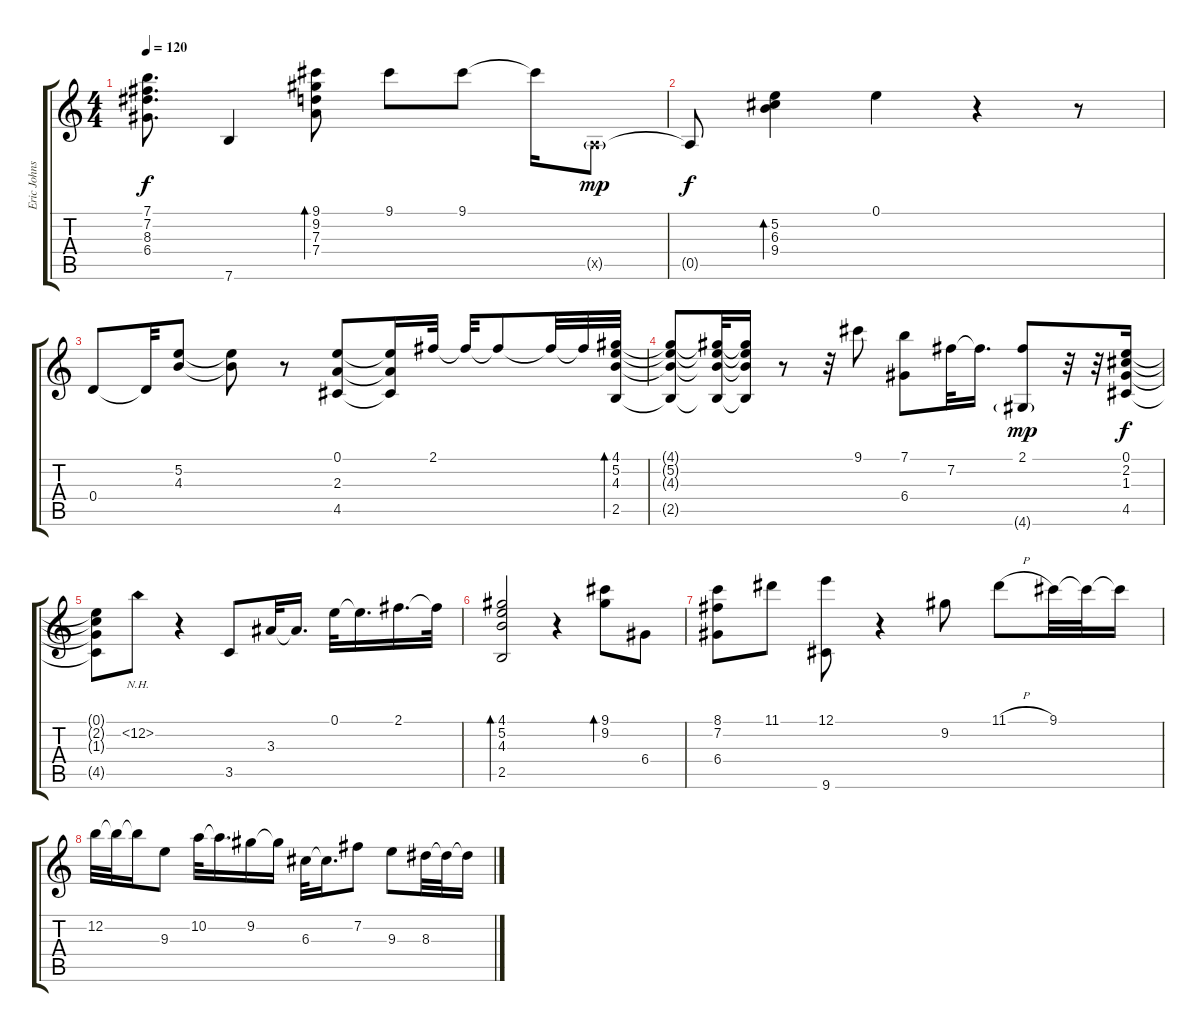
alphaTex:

\track ("Eric Johnson" "Eric Johns") {instrument electricguitarjazz}
\staff {score tabs}
\tuning (E4 B3 G3 D3 A2 E2) {hide}
\ts (4 4)
\tempo 120
\clef g2
\ks c
(7.1{t} 7.2{t} 8.3{t} 6.4{t}).8{d dy f} 7.6.4 (9.1 9.2 7.3 7.4).8{bd 120} 9.1.8 9.1.8 9.1{t}.16 0.5{g x}.8{dy mp} |
0.5{t}.8{dy f} (5.2 6.3 9.4).4{bd 480} 0.1.4 r.4 r.8 |
0.4.8 0.4{t}.32 (5.2 4.3).8 (5.2{t} 4.3{t}).8 r.8 (0.1 2.3 4.5).8 (0.1{t} 2.3{t} 4.5{t}).16 2.1.32 2.1{t}.32 2.1{t}.8 2.1{t}.32 2.1{t}.32 (4.1 5.2 4.3 2.5).32{bd 480} |
(4.1{t} 5.2{t} 4.3{t} 2.5{t}).8 (4.1{t} 5.2{t} 4.3{t} 2.5{t}).32 (4.1{t} 5.2{t} 4.3{t} 2.5{t}).16 r.8 r.32 9.1.8 (7.1 6.4).8 7.2.32 7.2{t}.16{d} (2.1 4.6{g}).8{dy mp} r.32 r.32 (0.1 2.2 1.3 4.5).16{dy f} |
(0.1{t} 2.2{t} 1.3{t} 4.5{t}).8 12.2{nh}.8 r.4 3.5.8 3.3.32 3.3{t}.16{d} 0.1.32 0.1{t}.16{d} 2.1.16{d} 2.1{t}.32 |
(4.1 5.2 4.3 2.5).2{bd 480} r.4 (9.1 9.2).8{bd 480} 6.4.8 |
(8.1 7.2 6.4).8 11.1.8 (12.1 9.6).8 r.4 9.2.8 11.1{h}.8 9.1.32 9.1{t}.32 9.1{t}.16 |
12.2.32 12.2{t}.32 12.2{t}.16 9.3.8 10.2.32 10.2{t}.16{d} 9.2.16 9.2{t}.16 6.3.32 6.3{t}.16{d} 7.2.8 9.3.8 8.3.32 8.3{t}.32 8.3{t}.16
